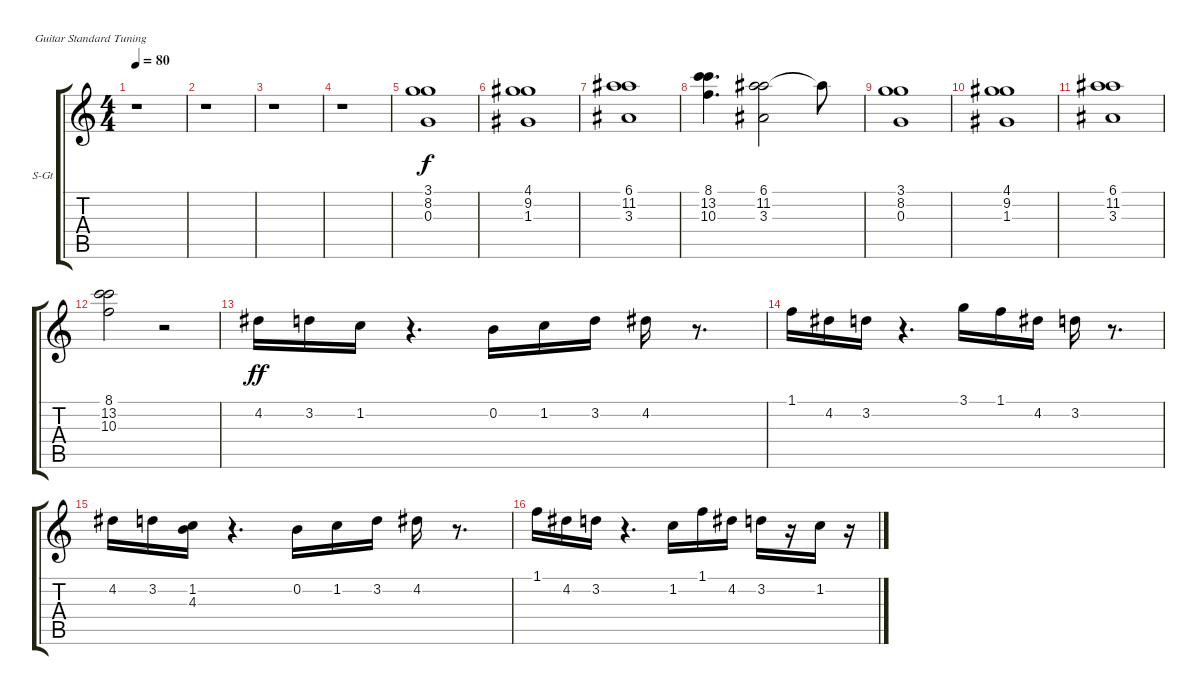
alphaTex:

\bracketExtendMode groupsimilarinstruments
\firstSystemTrackNameOrientation horizontal
\otherSystemsTrackNameOrientation horizontal
\track ("Violons sopranos 2" "S-Gt") {instrument stringensemble1}
\staff {score tabs}
\tuning (E4 B3 G3 D3 A2 E2)
\displaytranspose 12
\ts (4 4)
\tempo 80
\clef g2
\ks c
r.1{dy ff} |
r.1 |
r.1 |
r.1 |
(3.1 8.2 0.3).1{dy f} |
(4.1 9.2 1.3).1 |
(6.1 11.2 3.3).1 |
(8.1 13.2 10.3).4{d} (6.1 11.2 3.3).2 11.2{t}.8 |
(3.1 8.2 0.3).1 |
(4.1 9.2 1.3).1 |
(6.1 11.2 3.3).1 |
(8.1 13.2 10.3).2 r.2 |
4.2.16{dy ff} 3.2.16 1.2.16 r.4{d} 0.2.16 1.2.16 3.2.16 4.2.16 r.8{d} |
1.1.16 4.2.16 3.2.16 r.4{d} 3.1.16 1.1.16 4.2.16 3.2.16 r.8{d} |
4.2.16 3.2.16 (1.2 4.3).16 r.4{d} 0.2.16 1.2.16 3.2.16 4.2.16 r.8{d} |
1.1.16 4.2.16 3.2.16 r.4{d} 1.2.16 1.1.16 4.2.16 3.2.16 r.16 1.2.16 r.16
